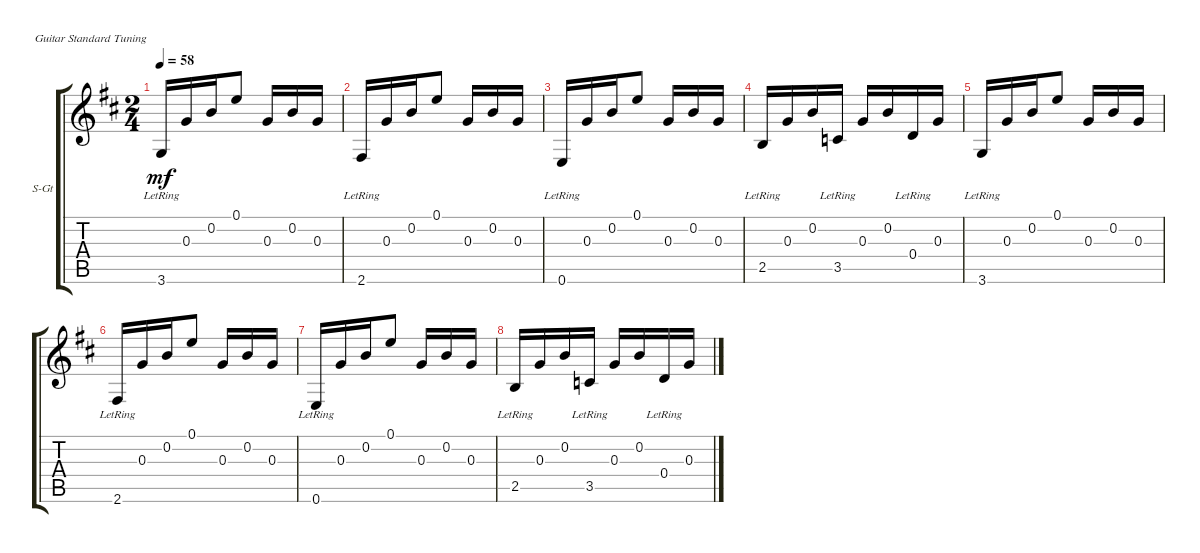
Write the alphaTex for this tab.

\defaultSystemsLayout 4
\bracketExtendMode groupsimilarinstruments
\firstSystemTrackNameOrientation horizontal
\otherSystemsTrackNameOrientation horizontal
\track ("Steel Guitar" "S-Gt") {instrument acousticguitarsteel}
\staff {score tabs}
\tuning (E4 B3 G3 D3 A2 E2)
\ts (2 4)
\tempo 58
\clef g2
\ks d
3.6{lr}.16{dy mf} 0.3.16 0.2.16 0.1.8 0.3.16 0.2.16 0.3.16 |
2.6{lr}.16 0.3.16 0.2.16 0.1.8 0.3.16 0.2.16 0.3.16 |
0.6{lr}.16 0.3.16 0.2.16 0.1.8 0.3.16 0.2.16 0.3.16 |
2.5{lr}.16 0.3.16 0.2.16 3.5{lr}.16 0.3.16 0.2.16 0.4{lr}.16 0.3.16 |
3.6{lr}.16 0.3.16 0.2.16 0.1.8 0.3.16 0.2.16 0.3.16 |
2.6{lr}.16 0.3.16 0.2.16 0.1.8 0.3.16 0.2.16 0.3.16 |
0.6{lr}.16 0.3.16 0.2.16 0.1.8 0.3.16 0.2.16 0.3.16 |
2.5{lr}.16 0.3.16 0.2.16 3.5{lr}.16 0.3.16 0.2.16 0.4{lr}.16 0.3.16
